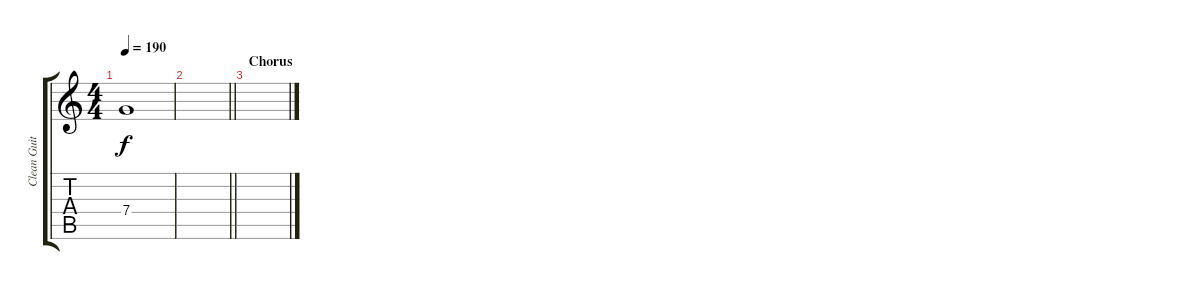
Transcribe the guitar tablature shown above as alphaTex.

\track ("Clean Guitar" "Clean Guit") {instrument acousticguitarnylon}
\staff {score tabs}
\tuning (D4 A3 F3 C3 G2 C2) {hide}
\ts (4 4)
\tempo 190
\clef g2
\ks c
7.4{t}.1{dy f} |
\barLineRight lightlight
|
\section ("" "Chorus")
